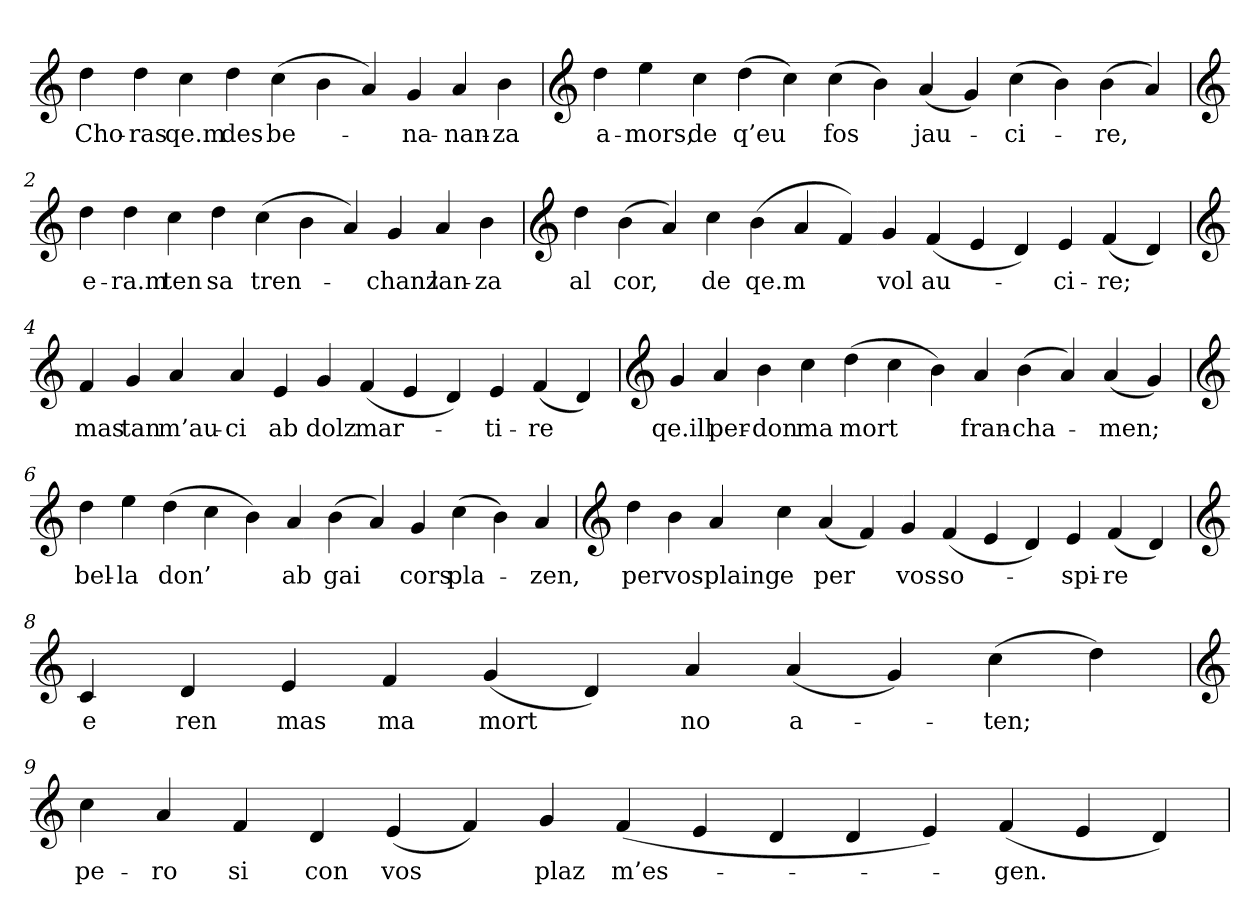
**kern	**text
*part1	*part1
*staff1	*staff1
*clefG2	*
=	=
4dd	Cho-
4dd	-ras
4cc	qe.m
4dd	des
(4cc	be-
4b	.
4a)	.
4g	-na-
4a	-nan-
4b	-za
=1	=1
*clefG2	*
4dd	a-
4ee	-mors,
4cc	de
(4dd	q’eu
4cc)	.
(4cc	fos
4b)	.
(4a	jau-
4g)	.
(4cc	-ci-
4b)	.
(4b	-re,
4a)	.
=2	=2
*clefG2	*
4dd	e-
4dd	-ra.m
4cc	ten
4dd	sa
(4cc	tren-
4b	.
4a)	.
4g	-chanz
4a	lan-
4b	-za
=3	=3
*clefG2	*
4dd	al
(4b	cor,
4a)	.
4cc	de
(4b	qe.m
4a	.
4f)	.
4g	vol
(4f	au-
4e	.
4d)	.
4e	-ci-
(4f	-re;
4d)	.
=4	=4
*clefG2	*
4f	mas
4g	tan
4a	m’au-
4a	-ci
4e	ab
4g	dolz
(4f	mar-
4e	.
4d)	.
4e	-ti-
(4f	-re
4d)	.
=5	=5
*clefG2	*
4g	qe.ill
4a	per-
4b	-don
4cc	ma
(4dd	mort
4cc	.
4b)	.
4a	fran-
(4b	-cha-
4a)	.
(4a	-men;
4g)	.
=6	=6
*clefG2	*
4dd	bel-
4ee	-la
(4dd	don’
4cc	.
4b)	.
4a	ab
(4b	gai
4a)	.
4g	cors
(4cc	pla-
4b)	.
4a	-zen,
=7	=7
*clefG2	*
4dd	per
4b	vos
4a	plaing
4cc	e
(4a	per
4f)	.
4g	vos
(4f	so-
4e	.
4d)	.
4e	-spi-
(4f	-re
4d)	.
=8	=8
*clefG2	*
4c	e
4d	ren
4e	mas
4f	ma
(4g	mort
4d)	.
4a	no
(4a	a-
4g)	.
(4cc	-ten;
4dd)	.
=9	=9
*clefG2	*
4cc	pe-
4a	-ro
4f	si
4d	con
(4e	vos
4f)	.
4g	plaz
(4f	m’es-
4e	.
4d	.
4d	.
4e)	.
(4f	-gen.
4e	.
4d)	.
=	=
*-	*-
